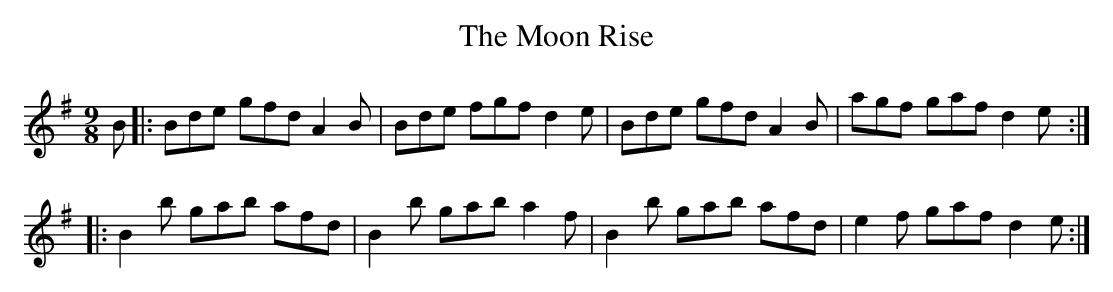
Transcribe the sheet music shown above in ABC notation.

X:1
T: The Moon Rise
M: 9/8
L: 1/8
K: Emin
B|:Bde gfd A2B|Bde fgf d2e|Bde gfd A2B|agf gaf d2e:|
|:B2b gab afd|B2b gab a2f|B2b gab afd|e2f gaf d2e:|
